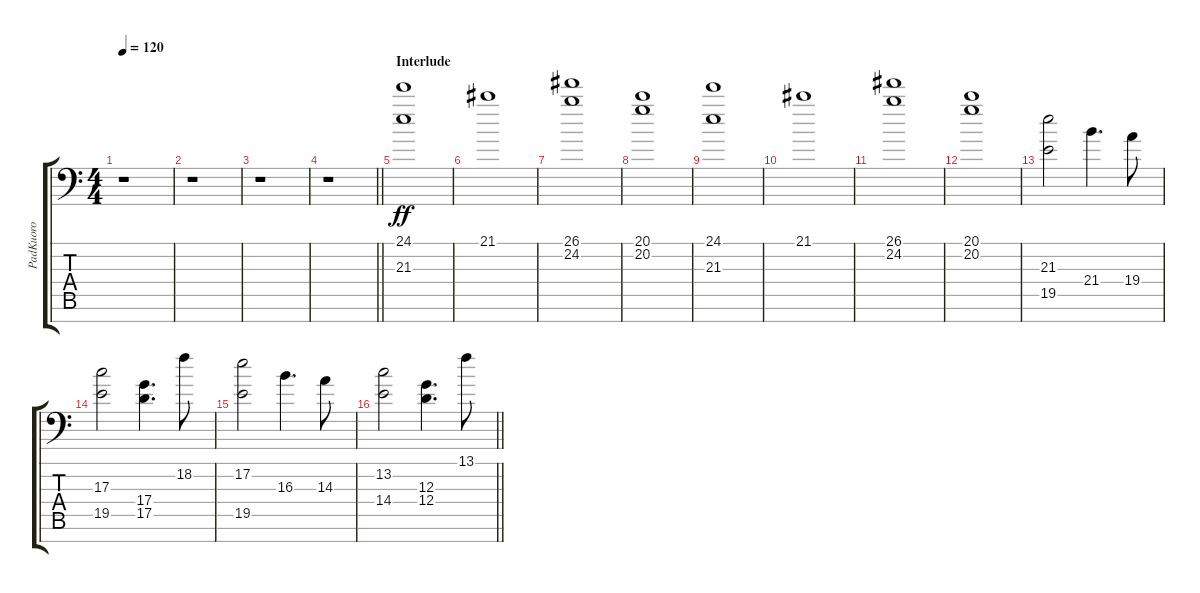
\track ("PadKuoro" "PadKuoro") {instrument pad4choir}
\staff {score tabs}
\tuning (E4 B3 G3 D3 A2 E2 C-1) {hide}
\ts (4 4)
\tempo 120
\clef f4
\ks c
r.1{dy ff} |
r.1 |
r.1 |
\barLineRight lightlight
r.1 |
\section ("" "Interlude")
(24.1 21.3).1 |
21.1.1 |
(26.1 24.2).1 |
(20.1 20.2).1 |
(24.1 21.3).1 |
21.1.1 |
(26.1 24.2).1 |
(20.1 20.2).1 |
(21.3 19.5).2 21.4.4{d} 19.4.8 |
(17.3 19.5).2 (17.4 17.5).4{d} 18.2.8 |
(17.2 19.5).2 16.3.4{d} 14.3.8 |
\barLineRight lightlight
(13.2 14.4).2 (12.3 12.4).4{d} 13.1.8
